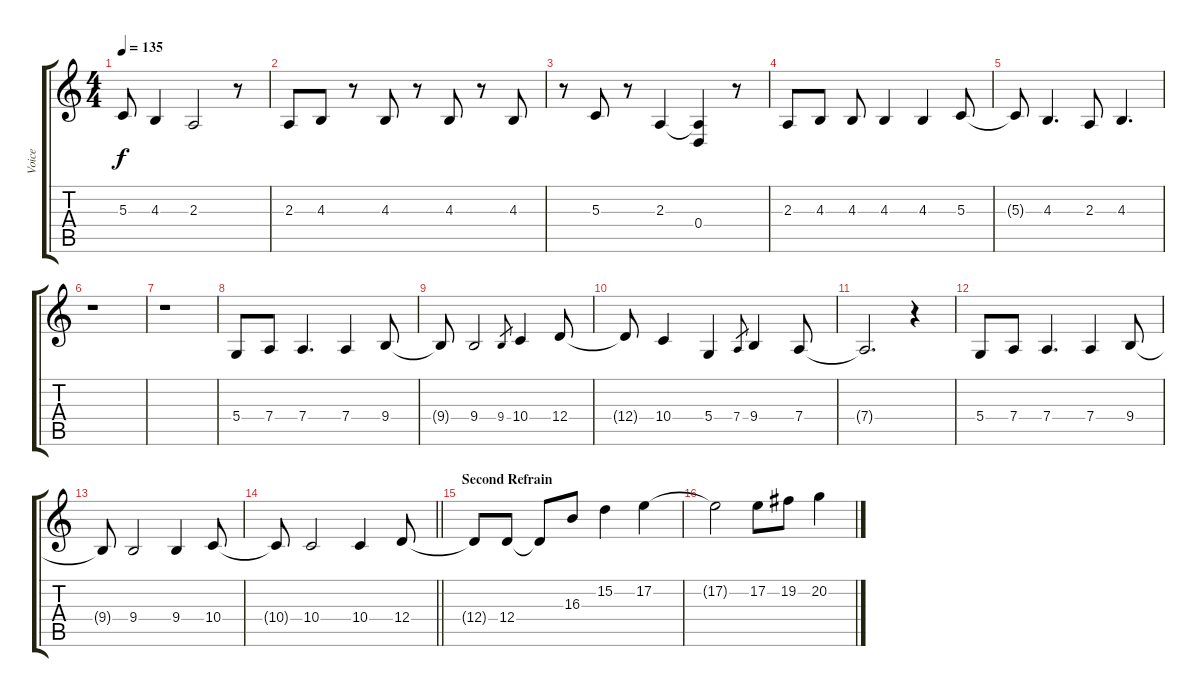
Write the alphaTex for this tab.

\track ("Voice" "Voice") {instrument flute}
\staff {score tabs}
\tuning (E4 B3 G3 D3 A2 E2) {hide}
\ts (4 4)
\tempo 135
\clef g2
\ks c
5.3{t}.8{dy f} 4.3.4 2.3.2 r.8 |
2.3.8 4.3.8 r.8 4.3.8 r.8 4.3.8 r.8 4.3.8 |
r.8 5.3.8 r.8 2.3.4 (2.3{t} 0.4).4 r.8 |
2.3.8 4.3.8 4.3.8 4.3.4 4.3.4 5.3.8 |
5.3{t}.8 4.3.4{d} 2.3.8 4.3.4{d} |
r.1 |
r.1 |
5.4.8 7.4.8 7.4.4{d} 7.4.4 9.4.8 |
9.4{t}.8 9.4.2 9.4.8{gr} 10.4.4 12.4.8 |
12.4{t}.8 10.4.4 5.4.4 7.4.8{gr} 9.4.4 7.4.8 |
7.4{t}.2{d} r.4 |
5.4.8 7.4.8 7.4.4{d} 7.4.4 9.4.8 |
9.4{t}.8 9.4.2 9.4.4 10.4.8 |
\barLineRight lightlight
10.4{t}.8 10.4.2 10.4.4 12.4.8 |
\section ("" "Second Refrain")
12.4{t}.8 12.4.8 12.4{t}.8 16.3.8 15.2.4 17.2.4 |
17.2{t}.2 17.2.8 19.2.8 20.2.4
